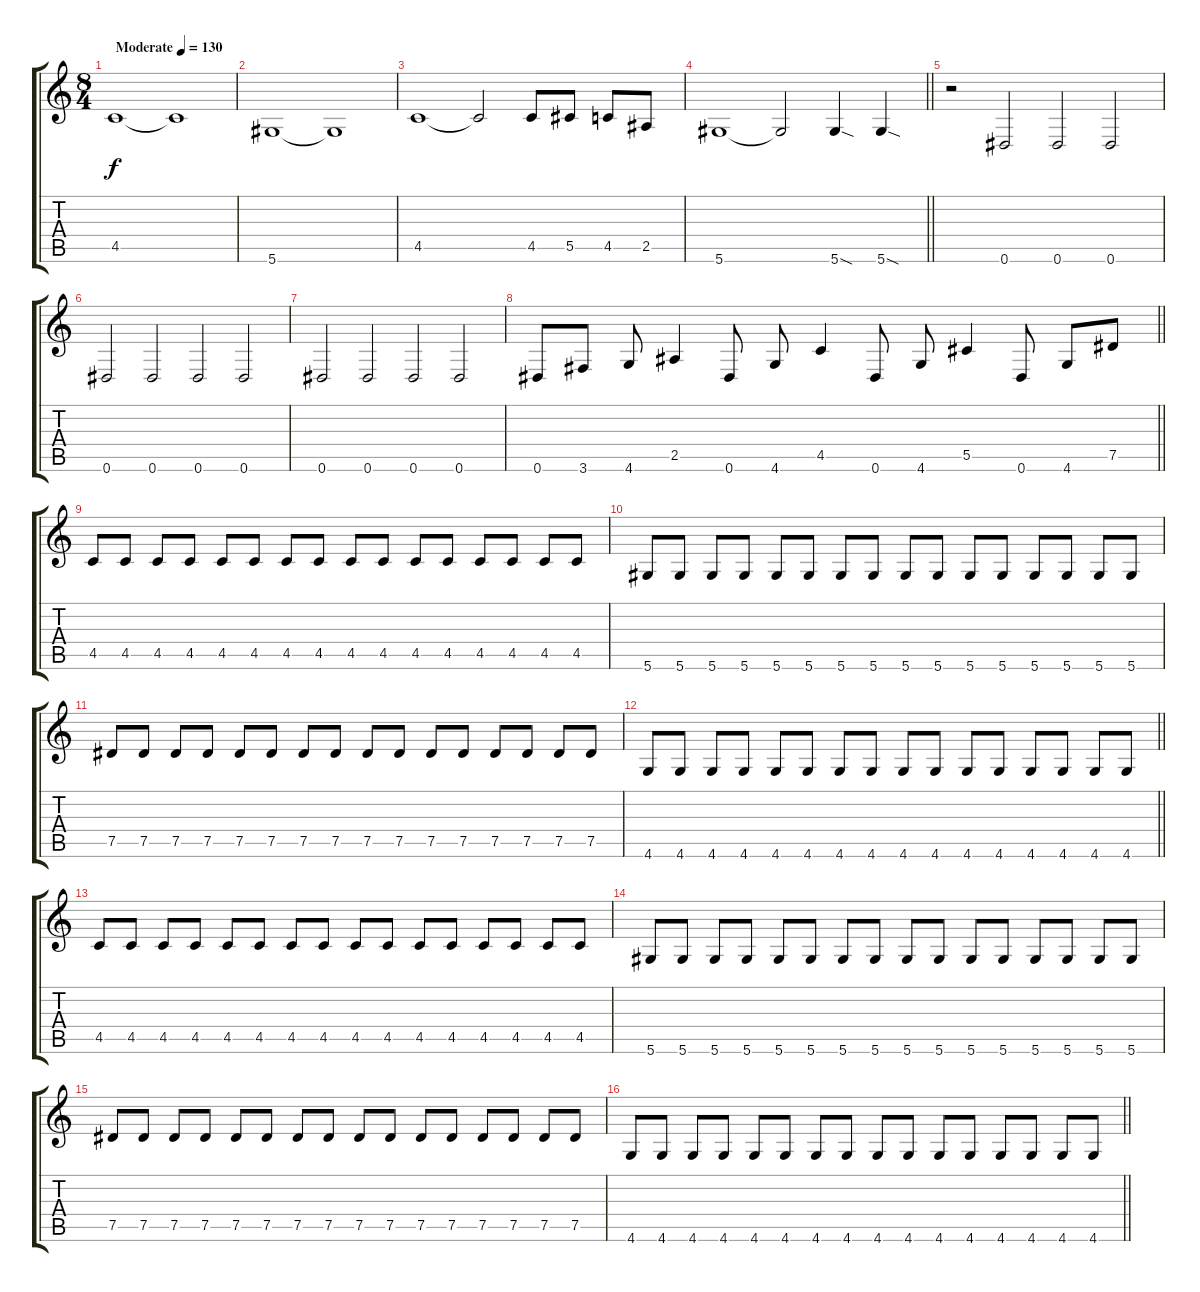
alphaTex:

\track "" {instrument electricbassfinger}
\staff {score tabs}
\tuning (Eb4 Bb3 Gb3 Db3 Ab2 Eb2) {hide}
\ts (8 4)
\section ("" "")
\tempo (130 "Moderate")
\clef g2
\ks c
4.5.1{dy f instrument electricbassfinger} 4.5{t}.1 |
5.6.1 5.6{t}.1 |
4.5.1 4.5{t}.2 4.5.8 5.5.8 4.5.8 2.5.8 |
\barLineRight lightlight
5.6.1 5.6{t}.2 5.6{sod}.4 5.6{sod}.4 |
\section ("" "")
r.2 0.6.2 0.6.2 0.6.2 |
0.6.2 0.6.2 0.6.2 0.6.2 |
0.6.2 0.6.2 0.6.2 0.6.2 |
\barLineRight lightlight
0.6.8 3.6.8 4.6.8 2.5.4 0.6.8 4.6.8 4.5.4 0.6.8 4.6.8 5.5.4 0.6.8 4.6.8 7.5.8 |
\section ("" "")
4.5.8 4.5.8 4.5.8 4.5.8 4.5.8 4.5.8 4.5.8 4.5.8 4.5.8 4.5.8 4.5.8 4.5.8 4.5.8 4.5.8 4.5.8 4.5.8 |
5.6.8 5.6.8 5.6.8 5.6.8 5.6.8 5.6.8 5.6.8 5.6.8 5.6.8 5.6.8 5.6.8 5.6.8 5.6.8 5.6.8 5.6.8 5.6.8 |
7.5.8 7.5.8 7.5.8 7.5.8 7.5.8 7.5.8 7.5.8 7.5.8 7.5.8 7.5.8 7.5.8 7.5.8 7.5.8 7.5.8 7.5.8 7.5.8 |
\barLineRight lightlight
4.6.8 4.6.8 4.6.8 4.6.8 4.6.8 4.6.8 4.6.8 4.6.8 4.6.8 4.6.8 4.6.8 4.6.8 4.6.8 4.6.8 4.6.8 4.6.8 |
4.5.8 4.5.8 4.5.8 4.5.8 4.5.8 4.5.8 4.5.8 4.5.8 4.5.8 4.5.8 4.5.8 4.5.8 4.5.8 4.5.8 4.5.8 4.5.8 |
5.6.8 5.6.8 5.6.8 5.6.8 5.6.8 5.6.8 5.6.8 5.6.8 5.6.8 5.6.8 5.6.8 5.6.8 5.6.8 5.6.8 5.6.8 5.6.8 |
7.5.8 7.5.8 7.5.8 7.5.8 7.5.8 7.5.8 7.5.8 7.5.8 7.5.8 7.5.8 7.5.8 7.5.8 7.5.8 7.5.8 7.5.8 7.5.8 |
\barLineRight lightlight
4.6.8 4.6.8 4.6.8 4.6.8 4.6.8 4.6.8 4.6.8 4.6.8 4.6.8 4.6.8 4.6.8 4.6.8 4.6.8 4.6.8 4.6.8 4.6.8
